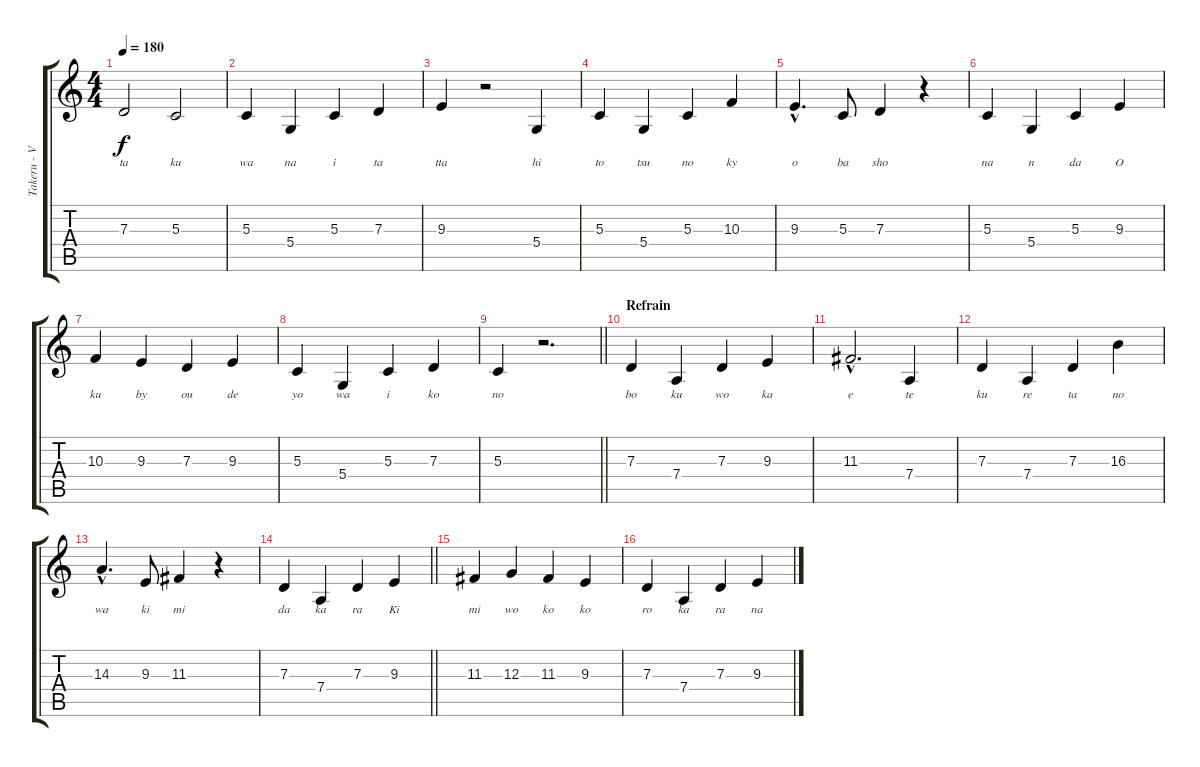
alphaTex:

\track ("Takeru - Vocals" "Takeru - V") {instrument clarinet}
\staff {score tabs}
\tuning (E4 B3 G3 D3 A2 D2) {hide}
\ts (4 4)
\tempo 180
\clef g2
\ks c
7.3.2{lyrics (0 "ta") lyrics (1 "") lyrics (2 "") lyrics (3 "") lyrics (4 "") dy f} 5.3.2{lyrics (0 "ku") lyrics (1 "") lyrics (2 "") lyrics (3 "") lyrics (4 "")} |
5.3.4{lyrics (0 "wa") lyrics (1 "") lyrics (2 "") lyrics (3 "") lyrics (4 "")} 5.4.4{lyrics (0 "na") lyrics (1 "") lyrics (2 "") lyrics (3 "") lyrics (4 "")} 5.3.4{lyrics (0 "i") lyrics (1 "") lyrics (2 "") lyrics (3 "") lyrics (4 "")} 7.3.4{lyrics (0 "ta") lyrics (1 "") lyrics (2 "") lyrics (3 "") lyrics (4 "")} |
9.3.4{lyrics (0 "tta") lyrics (1 "") lyrics (2 "") lyrics (3 "") lyrics (4 "")} r.2 5.4.4{lyrics (0 "hi") lyrics (1 "") lyrics (2 "") lyrics (3 "") lyrics (4 "")} |
5.3.4{lyrics (0 "to") lyrics (1 "") lyrics (2 "") lyrics (3 "") lyrics (4 "")} 5.4.4{lyrics (0 "tsu") lyrics (1 "") lyrics (2 "") lyrics (3 "") lyrics (4 "")} 5.3.4{lyrics (0 "no") lyrics (1 "") lyrics (2 "") lyrics (3 "") lyrics (4 "")} 10.3.4{lyrics (0 "ky") lyrics (1 "") lyrics (2 "") lyrics (3 "") lyrics (4 "")} |
9.3{hac}.4{d lyrics (0 "o") lyrics (1 "") lyrics (2 "") lyrics (3 "") lyrics (4 "")} 5.3.8{lyrics (0 "ba") lyrics (1 "") lyrics (2 "") lyrics (3 "") lyrics (4 "")} 7.3.4{lyrics (0 "sho") lyrics (1 "") lyrics (2 "") lyrics (3 "") lyrics (4 "")} r.4 |
5.3.4{lyrics (0 "na") lyrics (1 "") lyrics (2 "") lyrics (3 "") lyrics (4 "")} 5.4.4{lyrics (0 "n") lyrics (1 "") lyrics (2 "") lyrics (3 "") lyrics (4 "")} 5.3.4{lyrics (0 "da") lyrics (1 "") lyrics (2 "") lyrics (3 "") lyrics (4 "")} 9.3.4{lyrics (0 "O") lyrics (1 "") lyrics (2 "") lyrics (3 "") lyrics (4 "")} |
10.3.4{lyrics (0 "ku") lyrics (1 "") lyrics (2 "") lyrics (3 "") lyrics (4 "")} 9.3.4{lyrics (0 "by") lyrics (1 "") lyrics (2 "") lyrics (3 "") lyrics (4 "")} 7.3.4{lyrics (0 "ou") lyrics (1 "") lyrics (2 "") lyrics (3 "") lyrics (4 "")} 9.3.4{lyrics (0 "de") lyrics (1 "") lyrics (2 "") lyrics (3 "") lyrics (4 "")} |
5.3.4{lyrics (0 "yo") lyrics (1 "") lyrics (2 "") lyrics (3 "") lyrics (4 "")} 5.4.4{lyrics (0 "wa") lyrics (1 "") lyrics (2 "") lyrics (3 "") lyrics (4 "")} 5.3.4{lyrics (0 "i") lyrics (1 "") lyrics (2 "") lyrics (3 "") lyrics (4 "")} 7.3.4{lyrics (0 "ko") lyrics (1 "") lyrics (2 "") lyrics (3 "") lyrics (4 "")} |
\barLineRight lightlight
5.3.4{lyrics (0 "no") lyrics (1 "") lyrics (2 "") lyrics (3 "") lyrics (4 "")} r.2{d} |
\section ("" "Refrain")
7.3.4{lyrics (0 "bo") lyrics (1 "") lyrics (2 "") lyrics (3 "") lyrics (4 "") volume 16} 7.4.4{lyrics (0 "ku") lyrics (1 "") lyrics (2 "") lyrics (3 "") lyrics (4 "")} 7.3.4{lyrics (0 "wo") lyrics (1 "") lyrics (2 "") lyrics (3 "") lyrics (4 "")} 9.3.4{lyrics (0 "ka") lyrics (1 "") lyrics (2 "") lyrics (3 "") lyrics (4 "")} |
11.3{hac}.2{d lyrics (0 "e") lyrics (1 "") lyrics (2 "") lyrics (3 "") lyrics (4 "")} 7.4.4{lyrics (0 "te") lyrics (1 "") lyrics (2 "") lyrics (3 "") lyrics (4 "")} |
7.3.4{lyrics (0 "ku") lyrics (1 "") lyrics (2 "") lyrics (3 "") lyrics (4 "")} 7.4.4{lyrics (0 "re") lyrics (1 "") lyrics (2 "") lyrics (3 "") lyrics (4 "")} 7.3.4{lyrics (0 "ta") lyrics (1 "") lyrics (2 "") lyrics (3 "") lyrics (4 "")} 16.3.4{lyrics (0 "no") lyrics (1 "") lyrics (2 "") lyrics (3 "") lyrics (4 "")} |
14.3{hac}.4{d lyrics (0 "wa") lyrics (1 "") lyrics (2 "") lyrics (3 "") lyrics (4 "")} 9.3.8{lyrics (0 "ki") lyrics (1 "") lyrics (2 "") lyrics (3 "") lyrics (4 "")} 11.3.4{lyrics (0 "mi") lyrics (1 "") lyrics (2 "") lyrics (3 "") lyrics (4 "")} r.4 |
\barLineRight lightlight
7.3.4{lyrics (0 "da") lyrics (1 "") lyrics (2 "") lyrics (3 "") lyrics (4 "")} 7.4.4{lyrics (0 "ka") lyrics (1 "") lyrics (2 "") lyrics (3 "") lyrics (4 "")} 7.3.4{lyrics (0 "ra") lyrics (1 "") lyrics (2 "") lyrics (3 "") lyrics (4 "")} 9.3.4{lyrics (0 "Ki") lyrics (1 "") lyrics (2 "") lyrics (3 "") lyrics (4 "")} |
11.3.4{lyrics (0 "mi") lyrics (1 "") lyrics (2 "") lyrics (3 "") lyrics (4 "")} 12.3.4{lyrics (0 "wo") lyrics (1 "") lyrics (2 "") lyrics (3 "") lyrics (4 "")} 11.3.4{lyrics (0 "ko") lyrics (1 "") lyrics (2 "") lyrics (3 "") lyrics (4 "")} 9.3.4{lyrics (0 "ko") lyrics (1 "") lyrics (2 "") lyrics (3 "") lyrics (4 "")} |
7.3.4{lyrics (0 "ro") lyrics (1 "") lyrics (2 "") lyrics (3 "") lyrics (4 "")} 7.4.4{lyrics (0 "ka") lyrics (1 "") lyrics (2 "") lyrics (3 "") lyrics (4 "")} 7.3.4{lyrics (0 "ra") lyrics (1 "") lyrics (2 "") lyrics (3 "") lyrics (4 "")} 9.3.4{lyrics (0 "na") lyrics (1 "") lyrics (2 "") lyrics (3 "") lyrics (4 "")}
